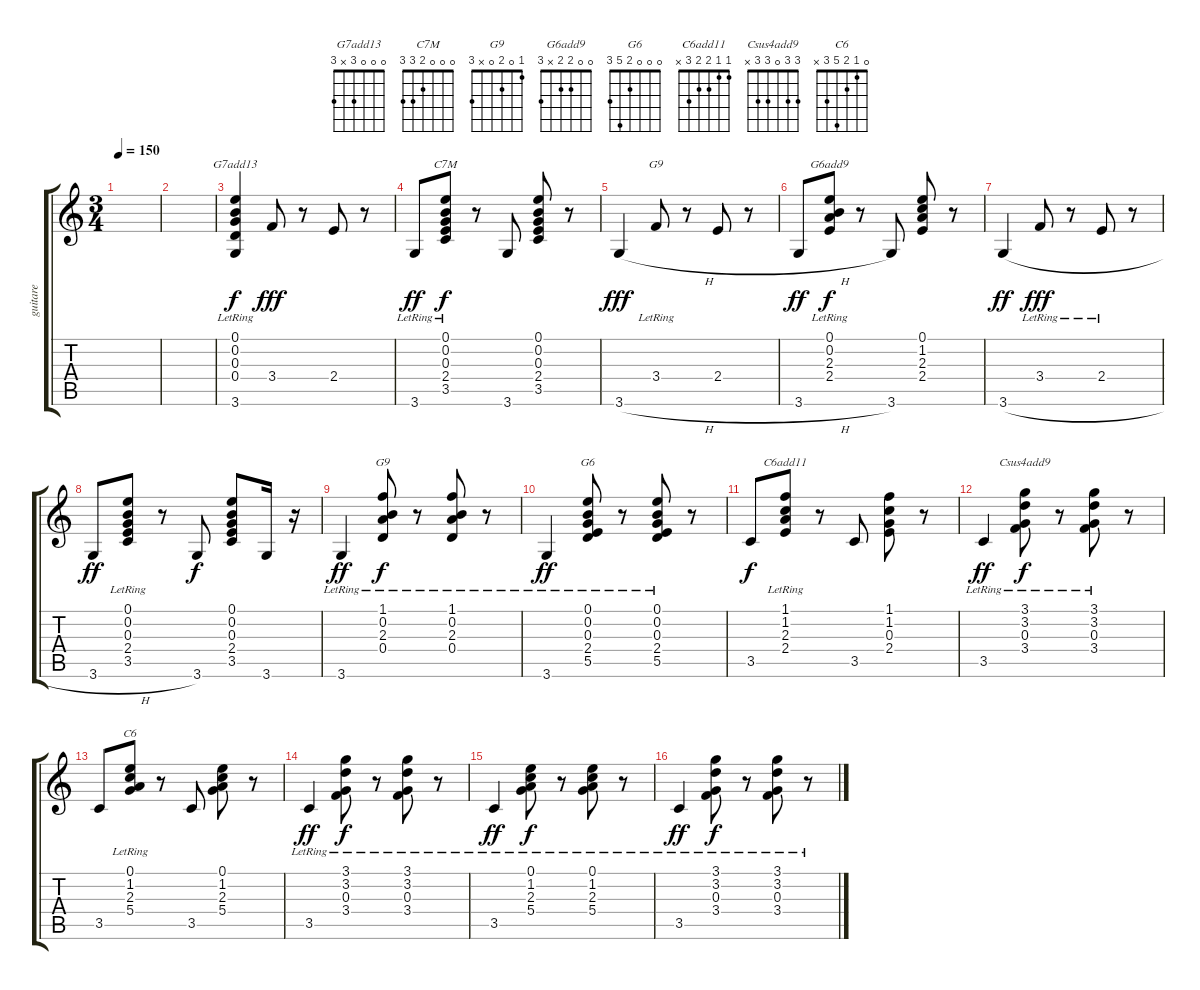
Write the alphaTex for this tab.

\track ("guitare" "guitare") {instrument acousticguitarnylon}
\staff {score tabs}
\tuning (E4 B3 G3 D3 A2 E2) {hide}
\chord ("G7add13" 0 0 0 3 x 3)
\chord ("C7M" 0 0 0 2 3 3)
\chord ("G9" 1 0 2 3 x 3)
\chord ("G6add9" 0 0 2 2 x 3)
\chord ("G9" 1 0 2 0 x 3)
\chord ("G6" 0 0 0 2 5 3)
\chord ("C6add11" 1 1 2 2 3 x)
\chord ("Csus4add9" 3 3 0 3 3 x)
\chord ("C6" 0 1 2 5 3 x)
\ts (3 4)
\tempo 150
\clef g2
\ks c
|
|
(0.1{lr} 0.2{lr} 0.3{lr} 0.4{lr} 3.6{lr}).4{ch "G7add13"} 3.4.8{dy fff} r.8 2.4.8 r.8 |
3.6{lr}.8{dy ff} (0.1{lr} 0.2{lr} 0.3{lr} 2.4{lr} 3.5{lr}).8{ch "C7M" dy f} r.8 3.6.8 (0.1 0.2 0.3 2.4 3.5).8 r.8 |
3.6{h}.4{dy fff} 3.4{lr}.8{ch "G9"} r.8 2.4.8 r.8 |
3.6{h}.8{dy ff} (0.1{lr} 0.2{lr} 2.3{lr} 2.4{lr}).8{ch "G6add9" dy f} r.8 3.6.8 (0.1 1.2 2.3 2.4).8 r.8 |
3.6{h}.4{dy ff} 3.4{lr}.8{dy fff} r.8 2.4{lr}.8 r.8 |
3.6{h}.8{dy ff} (0.1{lr} 0.2{lr} 0.3{lr} 2.4{lr} 3.5{lr}).8 r.8 3.6.8{dy f} (0.1 0.2 0.3 2.4 3.5).8 3.6.16 r.16 |
3.6{lr}.4{dy ff} (1.1{lr} 0.2{lr} 2.3{lr} 0.4{lr}).8{ch "G9" dy f} r.8 (1.1{lr} 0.2{lr} 2.3{lr} 0.4{lr}).8 r.8 |
3.6{lr}.4{dy ff} (0.1{lr} 0.2{lr} 0.3{lr} 2.4{lr} 5.5{lr}).8{ch "G6"} r.8 (0.1{lr} 0.2{lr} 0.3{lr} 2.4{lr} 5.5{lr}).8 r.8 |
3.5.8{dy f} (1.1{lr} 1.2{lr} 2.3{lr} 2.4{lr}).8{ch "C6add11"} r.8 3.5.8 (1.1 1.2 0.3 2.4).8 r.8 |
3.5{lr}.4{dy ff} (3.1{lr} 3.2{lr} 0.3{lr} 3.4{lr}).8{ch "Csus4add9" dy f} r.8 (3.1{lr} 3.2{lr} 0.3{lr} 3.4{lr}).8 r.8 |
3.5.8 (0.1{lr} 1.2{lr} 2.3{lr} 5.4{lr}).8{ch "C6"} r.8 3.5.8 (0.1 1.2 2.3 5.4).8 r.8 |
3.5{lr}.4{dy ff} (3.1{lr} 3.2{lr} 0.3{lr} 3.4{lr}).8{dy f} r.8 (3.1{lr} 3.2{lr} 0.3{lr} 3.4{lr}).8 r.8 |
3.5{lr}.4{dy ff} (0.1{lr} 1.2{lr} 2.3{lr} 5.4{lr}).8{dy f} r.8 (0.1{lr} 1.2{lr} 2.3{lr} 5.4{lr}).8 r.8 |
3.5{lr}.4{dy ff} (3.1{lr} 3.2{lr} 0.3{lr} 3.4{lr}).8{dy f} r.8 (3.1{lr} 3.2{lr} 0.3{lr} 3.4{lr}).8 r.8
